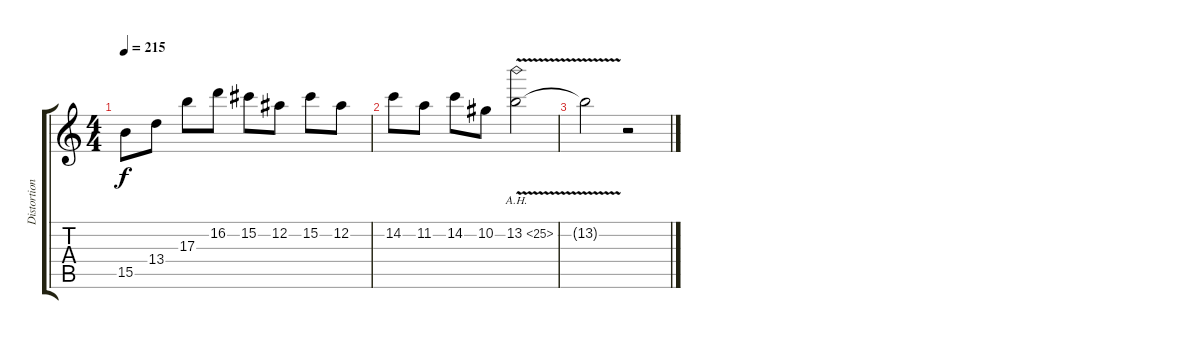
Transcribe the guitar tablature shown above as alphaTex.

\track ("Distortion Guitar 2" "Distortion") {instrument overdrivenguitar}
\staff {score tabs}
\tuning (Eb4 Bb3 Gb3 Db3 Ab2 Eb2) {hide}
\ts (4 4)
\tempo 215
\clef g2
\ks c
15.5.8{dy f} 13.4.8 17.3.8 16.2.8 15.2.8 12.2.8 15.2.8 12.2.8 |
14.2.8 11.2.8 14.2.8 10.2.8 13.2{ah 12 v}.2 |
13.2{t}.2 r.2
